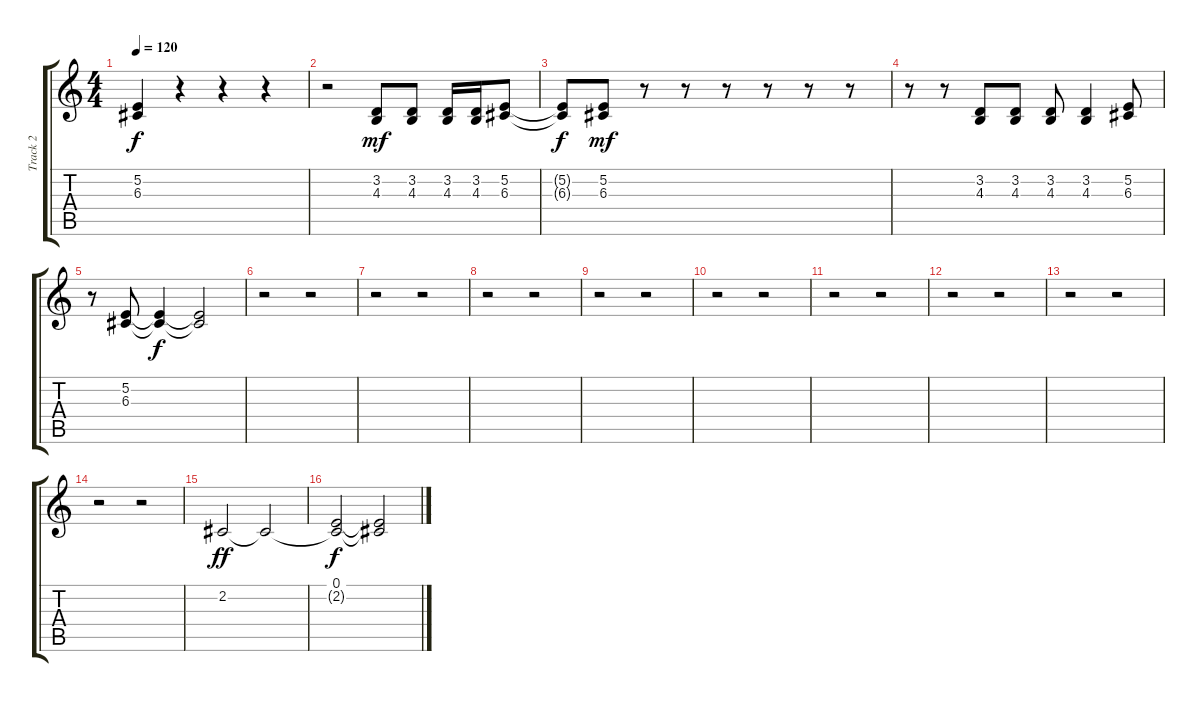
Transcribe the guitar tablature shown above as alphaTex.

\track ("Track 2" "Track 2") {instrument tenorsax}
\staff {score tabs}
\tuning (E4 B3 G3 D3 A2 E2) {hide}
\ts (4 4)
\tempo 120
\clef g2
\ks c
(5.2{t} 6.3{t}).4{dy f} r.4 r.4 r.4 |
r.2 (3.2 4.3).8{dy mf} (3.2 4.3).8 (3.2 4.3).16 (3.2 4.3).16 (5.2 6.3).8 |
(5.2{t} 6.3{t}).8{dy f} (5.2 6.3).8{dy mf} r.8 r.8 r.8 r.8 r.8 r.8 |
r.8 r.8 (3.2 4.3).8 (3.2 4.3).8 (3.2 4.3).8 (3.2 4.3).4 (5.2 6.3).8 |
r.8 (5.2 6.3).8 (5.2{t} 6.3{t}).4{dy f} (5.2{t} 6.3{t}).2 |
r.2 r.2 |
r.2 r.2 |
r.2 r.2 |
r.2 r.2 |
r.2 r.2 |
r.2 r.2 |
r.2 r.2 |
r.2 r.2 |
r.2 r.2 |
2.2.2{dy ff} 2.2{t}.2 |
(0.1 2.2{t}).2{dy f} (0.1{t} 2.2{t}).2
